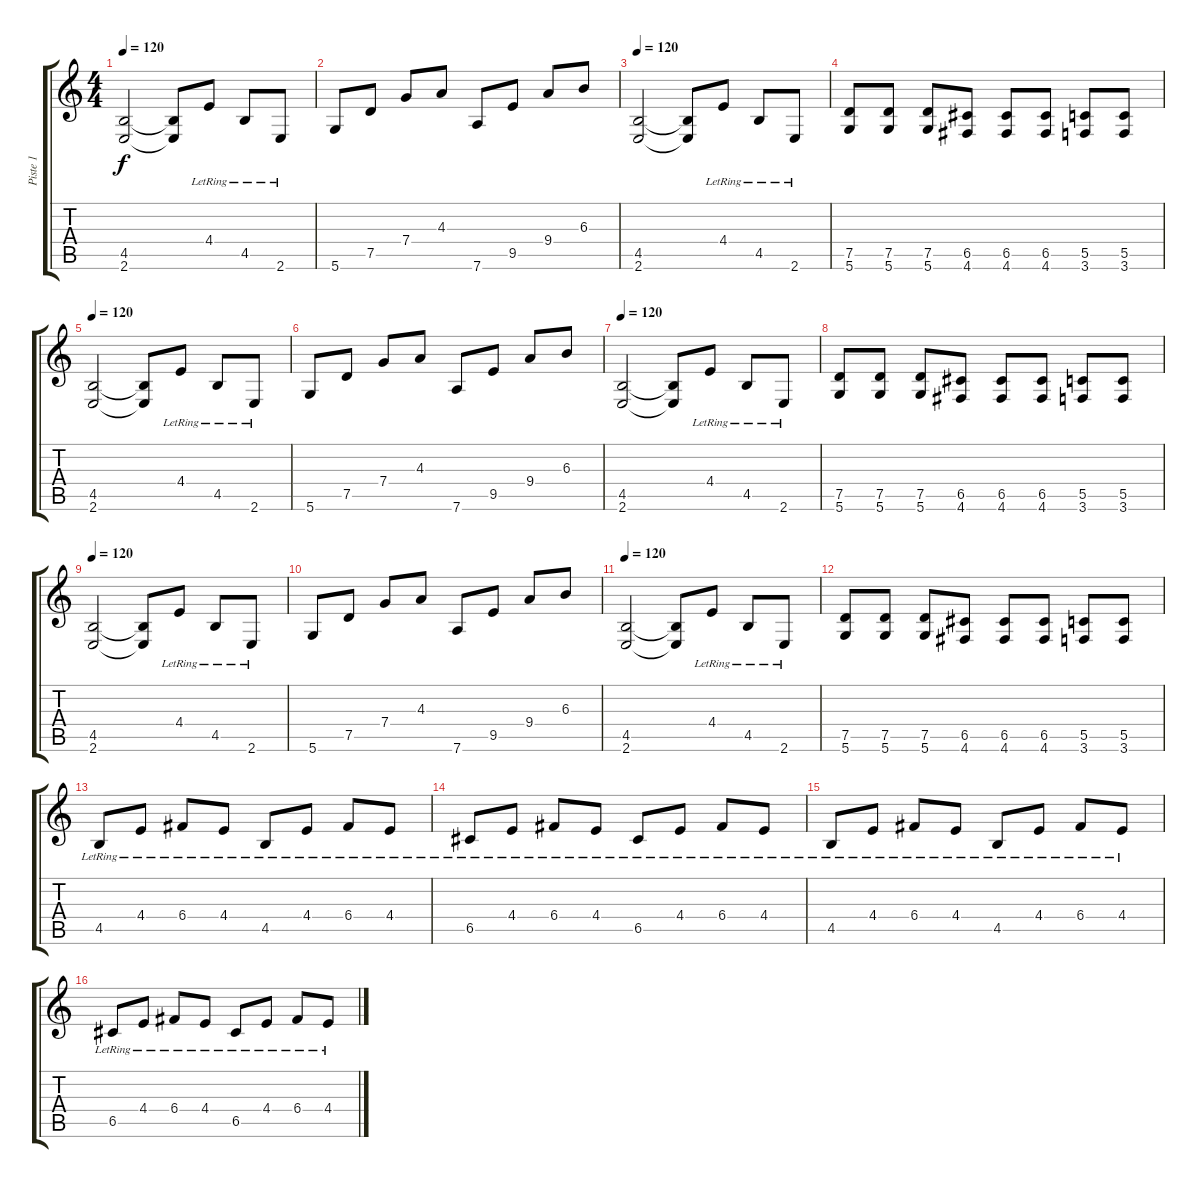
\track ("Piste 1" "Piste 1") {instrument distortionguitar}
\staff {score tabs}
\tuning (D4 A3 F3 C3 G2 D2) {hide}
\ts (4 4)
\tempo 120
\clef g2
\ks c
(4.5 2.6).2{dy f} (4.5{t} 2.6{t}).8 4.4{lr}.8 4.5{lr}.8 2.6{lr}.8 |
5.6.8 7.5.8 7.4.8 4.3.8 7.6.8 9.5.8 9.4.8 6.3.8 |
\tempo 120
(4.5 2.6).2 (4.5{t} 2.6{t}).8 4.4{lr}.8 4.5{lr}.8 2.6{lr}.8 |
(7.5 5.6).8 (7.5 5.6).8 (7.5 5.6).8 (6.5 4.6).8 (6.5 4.6).8 (6.5 4.6).8 (5.5 3.6).8 (5.5 3.6).8 |
\tempo 120
(4.5 2.6).2 (4.5{t} 2.6{t}).8 4.4{lr}.8 4.5{lr}.8 2.6{lr}.8 |
5.6.8 7.5.8 7.4.8 4.3.8 7.6.8 9.5.8 9.4.8 6.3.8 |
\tempo 120
(4.5 2.6).2 (4.5{t} 2.6{t}).8 4.4{lr}.8 4.5{lr}.8 2.6{lr}.8 |
(7.5 5.6).8 (7.5 5.6).8 (7.5 5.6).8 (6.5 4.6).8 (6.5 4.6).8 (6.5 4.6).8 (5.5 3.6).8 (5.5 3.6).8 |
\tempo 120
(4.5 2.6).2 (4.5{t} 2.6{t}).8 4.4{lr}.8 4.5{lr}.8 2.6{lr}.8 |
5.6.8 7.5.8 7.4.8 4.3.8 7.6.8 9.5.8 9.4.8 6.3.8 |
\tempo 120
(4.5 2.6).2 (4.5{t} 2.6{t}).8 4.4{lr}.8 4.5{lr}.8 2.6{lr}.8 |
(7.5 5.6).8 (7.5 5.6).8 (7.5 5.6).8 (6.5 4.6).8 (6.5 4.6).8 (6.5 4.6).8 (5.5 3.6).8 (5.5 3.6).8 |
4.5{lr}.8{instrument electricguitarclean} 4.4{lr}.8 6.4{lr}.8 4.4{lr}.8 4.5{lr}.8 4.4{lr}.8 6.4{lr}.8 4.4{lr}.8 |
6.5{lr}.8 4.4{lr}.8 6.4{lr}.8 4.4{lr}.8 6.5{lr}.8 4.4{lr}.8 6.4{lr}.8 4.4{lr}.8 |
4.5{lr}.8{instrument electricguitarclean} 4.4{lr}.8 6.4{lr}.8 4.4{lr}.8 4.5{lr}.8 4.4{lr}.8 6.4{lr}.8 4.4{lr}.8 |
6.5{lr}.8 4.4{lr}.8 6.4{lr}.8 4.4{lr}.8 6.5{lr}.8 4.4{lr}.8 6.4{lr}.8 4.4{lr}.8
